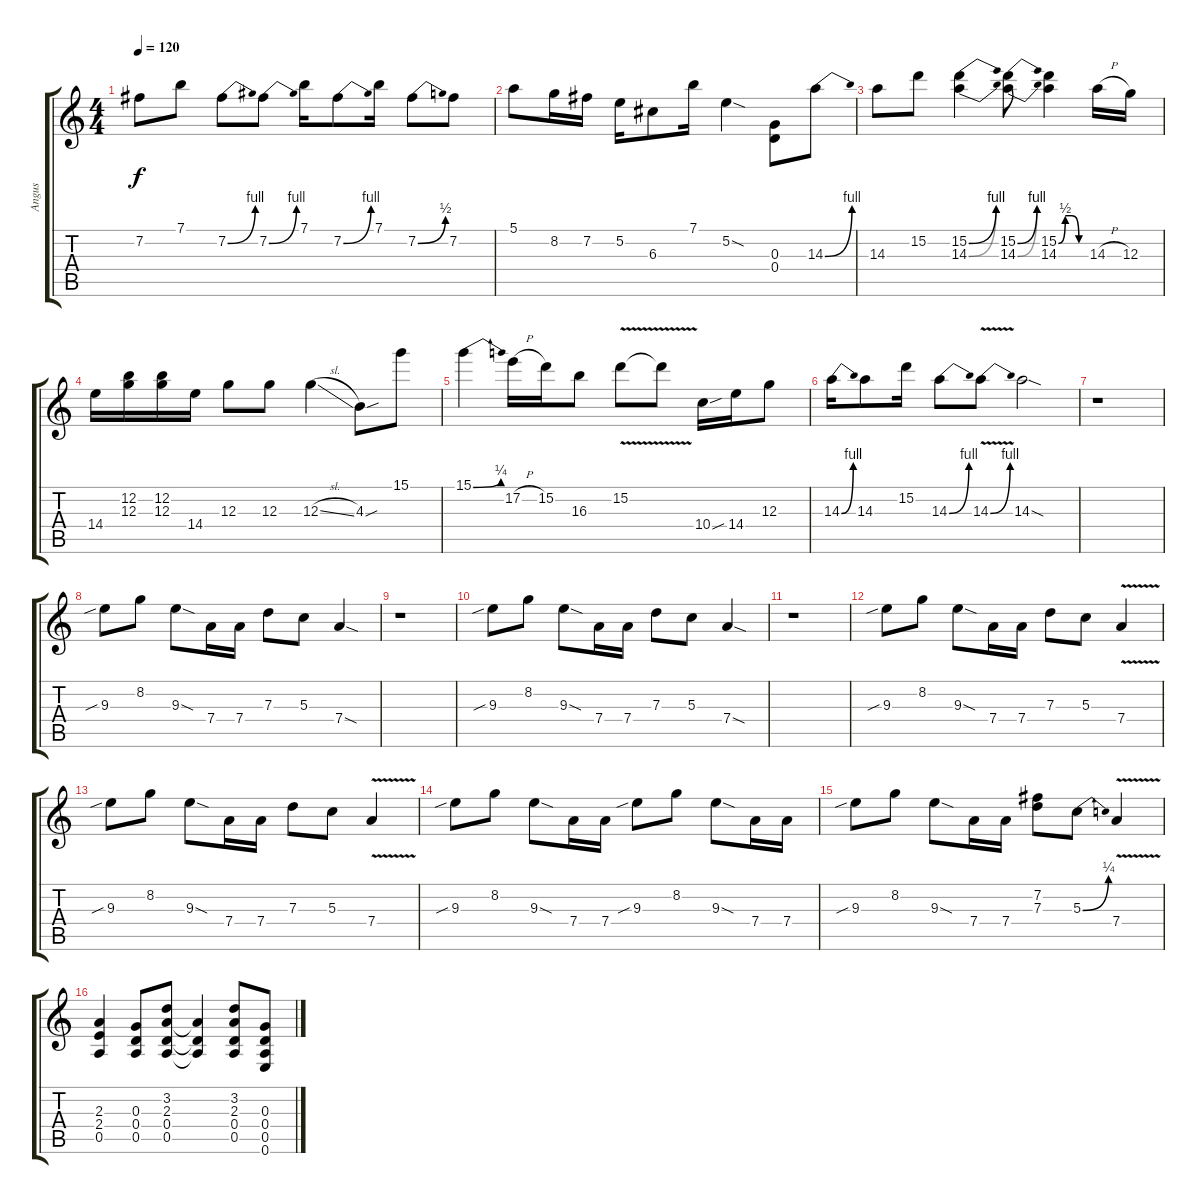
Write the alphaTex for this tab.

\track ("Angus" "Angus") {instrument distortionguitar}
\staff {score tabs}
\tuning (E4 B3 G3 D3 A2 E2) {hide}
\ts (4 4)
\tempo 120
\clef g2
\ks c
7.2.8{dy f} 7.1.8 7.2{be (bend 0 0 60 4)}.8 7.2{be (bend 0 0 60 4)}.8 7.1.16 7.2{be (bend 0 0 60 4)}.8 7.1.16 7.2{be (bend 0 0 60 2)}.8 7.2.8 |
5.1.8 8.2.16 7.2.16 5.2.16 6.3.8 7.1.16 5.2{sod}.4 (0.3 0.4).8 14.3{be (bend 0 0 60 4)}.8 |
14.3.8 15.2.8 (15.2{be (bend 0 0 60 4)} 14.3{be (bend 0 0 60 4)}).4 (15.2{be (bend 0 0 60 4)} 14.3{be (bend 0 0 60 4)}).8 (15.2{be (custom 0 0 15 2 30 2 45 0 60 0)} 14.3).4 14.3{h}.16 12.3.16 |
14.4.16 (12.2 12.3).16 (12.2 12.3).16 14.4.16 12.3.8 12.3.8 12.3{sl}.4 4.3{sou}.8 15.1.8 |
15.1{be (bend 0 0 60 1)}.4 17.2{h}.16 15.2.16 16.3.8 15.2{v}.8 15.2{t}.8 10.4{sou}.16 14.4.16 12.3.8 |
14.3{be (bend 0 0 60 4)}.16 14.3.8 15.2.16 14.3{be (bend 0 0 60 4)}.8 14.3{be (bend 0 0 60 4) v}.8 14.3{sod}.2 |
r.1 |
9.3{sib}.8 8.2.8 9.3{sod}.8 7.4.16 7.4.16 7.3.8 5.3.8 7.4{sod}.4 |
r.1 |
9.3{sib}.8 8.2.8 9.3{sod}.8 7.4.16 7.4.16 7.3.8 5.3.8 7.4{sod}.4 |
r.1 |
9.3{sib}.8 8.2.8 9.3{sod}.8 7.4.16 7.4.16 7.3.8 5.3.8 7.4{v}.4 |
9.3{sib}.8 8.2.8 9.3{sod}.8 7.4.16 7.4.16 7.3.8 5.3.8 7.4{v}.4 |
9.3{sib}.8 8.2.8 9.3{sod}.8 7.4.16 7.4.16 9.3{sib}.8 8.2.8 9.3{sod}.8 7.4.16 7.4.16 |
9.3{sib}.8 8.2.8 9.3{sod}.8 7.4.16 7.4.16 (7.2 7.3).8 5.3{be (bend 0 0 60 1)}.8 7.4{v}.4 |
(2.3 2.4 0.5).4 (0.3 0.4 0.5).8 (3.2 2.3 0.4 0.5).8 (2.3{t} 0.4{t} 0.5{t}).4 (3.2 2.3 0.4 0.5).8 (0.3 0.4 0.5 0.6).8
